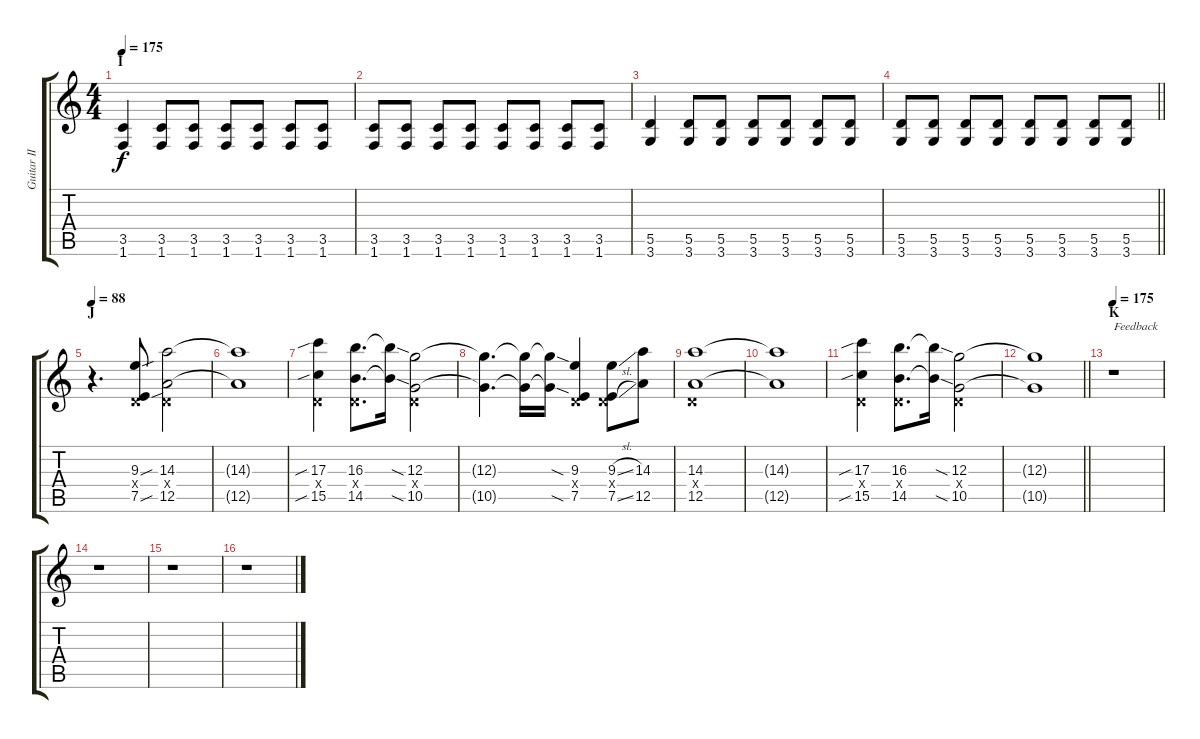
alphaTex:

\track ("Guitar II - Gotoh" "Guitar II ") {instrument distortionguitar}
\staff {score tabs}
\tuning (E4 B3 G3 D3 A2 E2) {hide}
\ts (4 4)
\section ("" "I")
\tempo 175
\clef g2
\ks c
(3.5 1.6).4{dy f} (3.5 1.6).8 (3.5 1.6).8 (3.5 1.6).8 (3.5 1.6).8 (3.5 1.6).8 (3.5 1.6).8 |
(3.5 1.6).8 (3.5 1.6).8 (3.5 1.6).8 (3.5 1.6).8 (3.5 1.6).8 (3.5 1.6).8 (3.5 1.6).8 (3.5 1.6).8 |
(5.5 3.6).4 (5.5 3.6).8 (5.5 3.6).8 (5.5 3.6).8 (5.5 3.6).8 (5.5 3.6).8 (5.5 3.6).8 |
\barLineRight lightlight
(5.5 3.6).8 (5.5 3.6).8 (5.5 3.6).8 (5.5 3.6).8 (5.5 3.6).8 (5.5 3.6).8 (5.5 3.6).8 (5.5 3.6).8 |
\section ("" "J")
\tempo 88
r.4{d} (9.3{sou} 0.4{x} 7.5{sou}).8 (14.3 0.4{x} 12.5).2 |
(14.3{t} 12.5{t}).1 |
(17.3{sib} 0.4{x} 15.5{sib}).4 (16.3 0.4{x} 14.5).8{d} (16.3{sod t} 14.5{sod t}).16 (12.3 0.4{x} 10.5).2 |
(12.3{t} 10.5{t}).4{d} (12.3{t} 10.5{t}).16 (12.3{sod t} 10.5{sod t}).16 (9.3 0.4{x} 7.5).4 (9.3{sl} 0.4{x} 7.5{sl}).8 (14.3 12.5).8 |
(14.3 0.4{x} 12.5).1 |
(14.3{t} 12.5{t}).1 |
(17.3{sib} 0.4{x} 15.5{sib}).4 (16.3 0.4{x} 14.5).8{d} (16.3{sod t} 14.5{sod t}).16 (12.3 0.4{x} 10.5).2 |
\barLineRight lightlight
(12.3{t} 10.5{t}).1 |
\section ("" "K")
\tempo 175
r.1{txt "Feedback"} |
r.1 |
r.1 |
r.1
